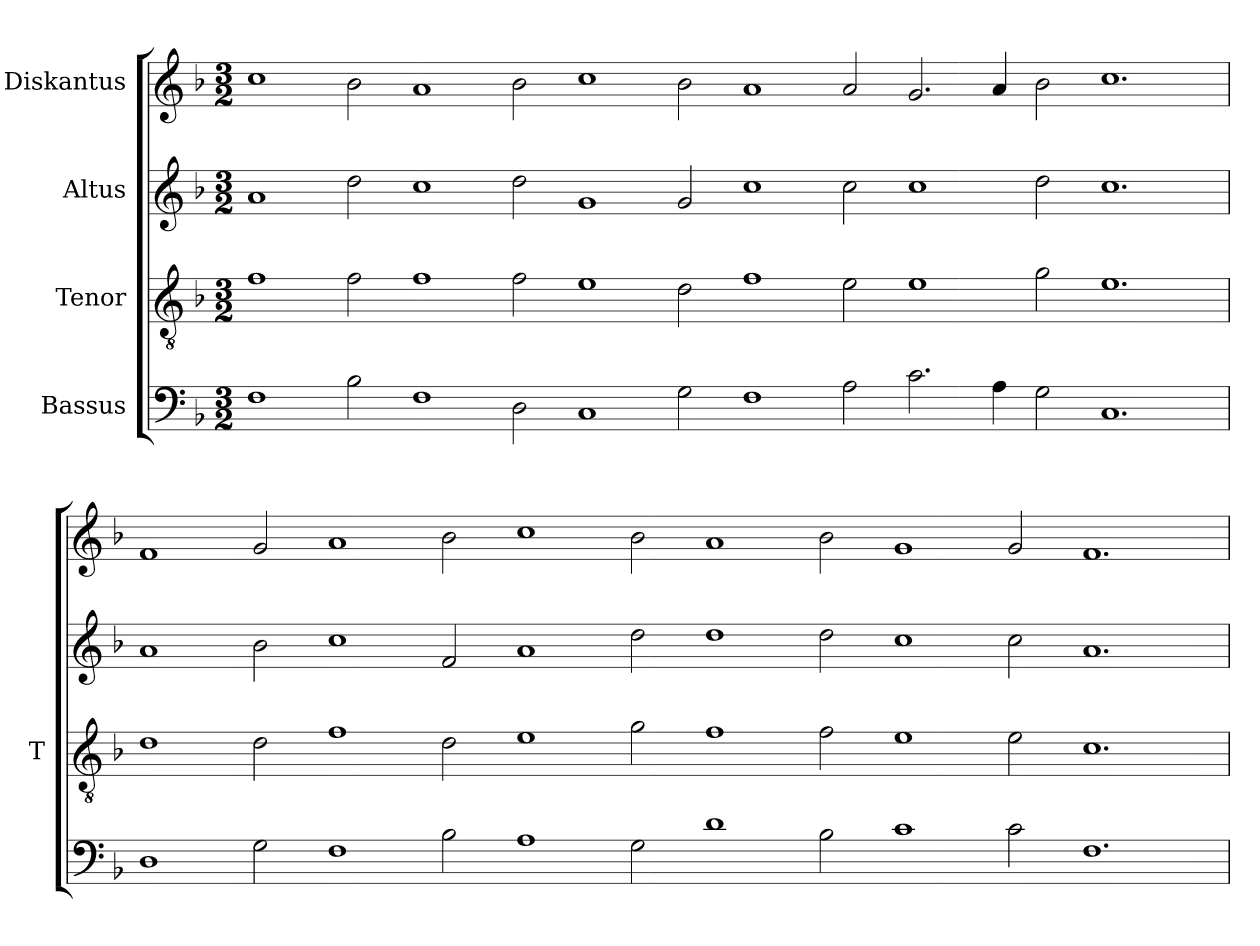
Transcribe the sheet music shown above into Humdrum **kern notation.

**kern	**kern	**kern	**kern
*part4	*part3	*part2	*part1
*staff4	*staff3	*staff2	*staff1
*I"Bassus	*I"Tenor	*I"Altus	*I"Diskantus
*	*I'T	*	*
*clefF4	*clefGv2	*clefG2	*clefG2
*k[b-]	*k[b-]	*k[b-]	*k[b-]
*M3/2	*M3/2	*M3/2	*M3/2
=	=	=	=
1F	1f	1a	1cc
2B-	2f	2dd	2b-
1F	1f	1cc	1a
2D	2f	2dd	2b-
1C	1e	1g	1cc
2G	2d	2g	2b-
1F	1f	1cc	1a
2A	2e	2cc	2a
2.c	1e	1cc	2.g
4A	.	.	4a
2G	2g	2dd	2b-
1.C	1.e	1.cc	1.cc
=	=	=	=
1D	1d	1a	1f
2G	2d	2b-	2g
1F	1f	1cc	1a
2B-	2d	2f	2b-
1A	1e	1a	1cc
2G	2g	2dd	2b-
1d	1f	1dd	1a
2B-	2f	2dd	2b-
1c	1e	1cc	1g
2c	2e	2cc	2g
1.F	1.c	1.a	1.f
=	=	=	=
*-	*-	*-	*-
